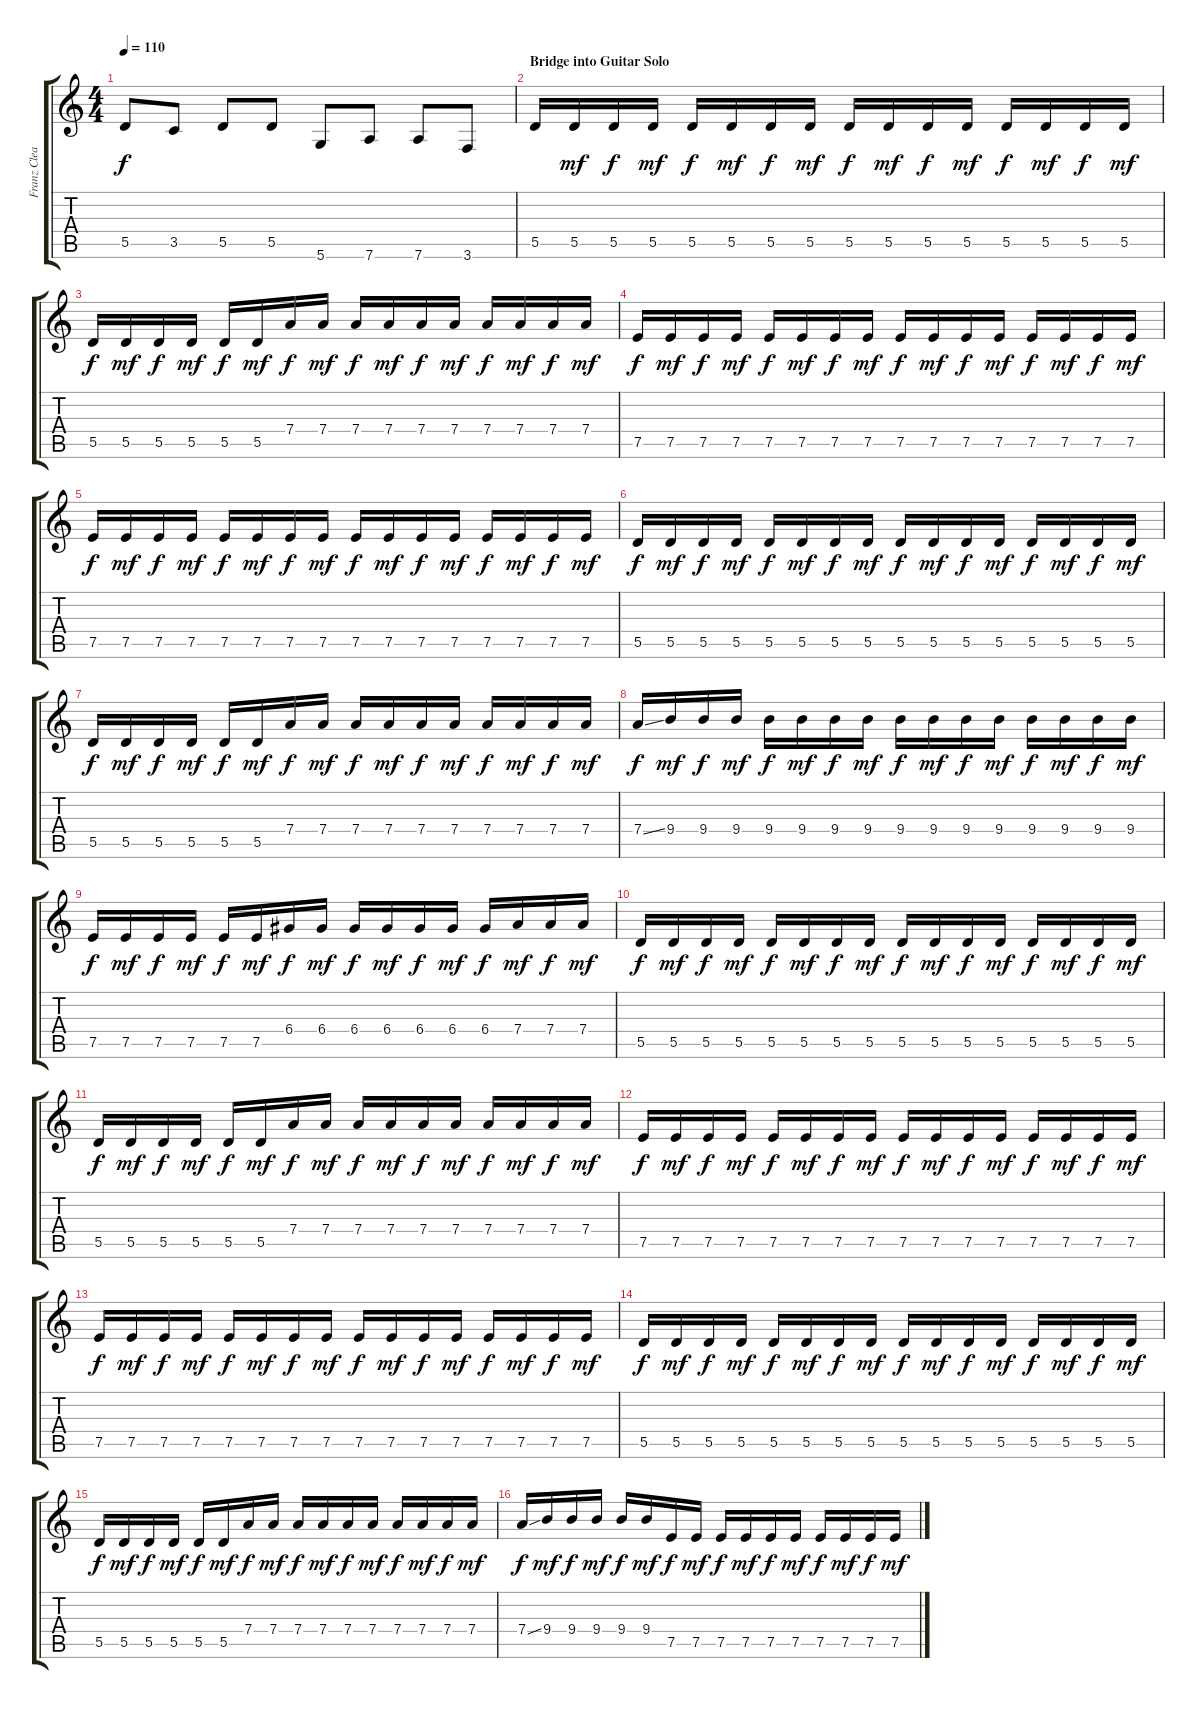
\track ("Franz Clean" "Franz Clea") {instrument electricguitarjazz}
\staff {score tabs}
\tuning (E4 B3 G3 D3 A2 D2) {hide}
\ts (4 4)
\tempo 110
\clef g2
\ks c
5.5.8{dy f} 3.5.8 5.5.8 5.5.8 5.6.8 7.6.8 7.6.8 3.6.8 |
\section ("" "Bridge into Guitar Solo")
5.5.16 5.5.16{dy mf} 5.5.16{dy f} 5.5.16{dy mf} 5.5.16{dy f} 5.5.16{dy mf} 5.5.16{dy f} 5.5.16{dy mf} 5.5.16{dy f} 5.5.16{dy mf} 5.5.16{dy f} 5.5.16{dy mf} 5.5.16{dy f} 5.5.16{dy mf} 5.5.16{dy f} 5.5.16{dy mf} |
5.5.16{dy f} 5.5.16{dy mf} 5.5.16{dy f} 5.5.16{dy mf} 5.5.16{dy f} 5.5.16{dy mf} 7.4.16{dy f} 7.4.16{dy mf} 7.4.16{dy f} 7.4.16{dy mf} 7.4.16{dy f} 7.4.16{dy mf} 7.4.16{dy f} 7.4.16{dy mf} 7.4.16{dy f} 7.4.16{dy mf} |
7.5.16{dy f} 7.5.16{dy mf} 7.5.16{dy f} 7.5.16{dy mf} 7.5.16{dy f} 7.5.16{dy mf} 7.5.16{dy f} 7.5.16{dy mf} 7.5.16{dy f} 7.5.16{dy mf} 7.5.16{dy f} 7.5.16{dy mf} 7.5.16{dy f} 7.5.16{dy mf} 7.5.16{dy f} 7.5.16{dy mf} |
7.5.16{dy f} 7.5.16{dy mf} 7.5.16{dy f} 7.5.16{dy mf} 7.5.16{dy f} 7.5.16{dy mf} 7.5.16{dy f} 7.5.16{dy mf} 7.5.16{dy f} 7.5.16{dy mf} 7.5.16{dy f} 7.5.16{dy mf} 7.5.16{dy f} 7.5.16{dy mf} 7.5.16{dy f} 7.5.16{dy mf} |
5.5.16{dy f} 5.5.16{dy mf} 5.5.16{dy f} 5.5.16{dy mf} 5.5.16{dy f} 5.5.16{dy mf} 5.5.16{dy f} 5.5.16{dy mf} 5.5.16{dy f} 5.5.16{dy mf} 5.5.16{dy f} 5.5.16{dy mf} 5.5.16{dy f} 5.5.16{dy mf} 5.5.16{dy f} 5.5.16{dy mf} |
5.5.16{dy f} 5.5.16{dy mf} 5.5.16{dy f} 5.5.16{dy mf} 5.5.16{dy f} 5.5.16{dy mf} 7.4.16{dy f} 7.4.16{dy mf} 7.4.16{dy f} 7.4.16{dy mf} 7.4.16{dy f} 7.4.16{dy mf} 7.4.16{dy f} 7.4.16{dy mf} 7.4.16{dy f} 7.4.16{dy mf} |
7.4{ss}.16{dy f} 9.4.16{dy mf} 9.4.16{dy f} 9.4.16{dy mf} 9.4.16{dy f} 9.4.16{dy mf} 9.4.16{dy f} 9.4.16{dy mf} 9.4.16{dy f} 9.4.16{dy mf} 9.4.16{dy f} 9.4.16{dy mf} 9.4.16{dy f} 9.4.16{dy mf} 9.4.16{dy f} 9.4.16{dy mf} |
7.5.16{dy f} 7.5.16{dy mf} 7.5.16{dy f} 7.5.16{dy mf} 7.5.16{dy f} 7.5.16{dy mf} 6.4.16{dy f} 6.4.16{dy mf} 6.4.16{dy f} 6.4.16{dy mf} 6.4.16{dy f} 6.4.16{dy mf} 6.4.16{dy f} 7.4.16{dy mf} 7.4.16{dy f} 7.4.16{dy mf} |
5.5.16{dy f} 5.5.16{dy mf} 5.5.16{dy f} 5.5.16{dy mf} 5.5.16{dy f} 5.5.16{dy mf} 5.5.16{dy f} 5.5.16{dy mf} 5.5.16{dy f} 5.5.16{dy mf} 5.5.16{dy f} 5.5.16{dy mf} 5.5.16{dy f} 5.5.16{dy mf} 5.5.16{dy f} 5.5.16{dy mf} |
5.5.16{dy f} 5.5.16{dy mf} 5.5.16{dy f} 5.5.16{dy mf} 5.5.16{dy f} 5.5.16{dy mf} 7.4.16{dy f} 7.4.16{dy mf} 7.4.16{dy f} 7.4.16{dy mf} 7.4.16{dy f} 7.4.16{dy mf} 7.4.16{dy f} 7.4.16{dy mf} 7.4.16{dy f} 7.4.16{dy mf} |
7.5.16{dy f} 7.5.16{dy mf} 7.5.16{dy f} 7.5.16{dy mf} 7.5.16{dy f} 7.5.16{dy mf} 7.5.16{dy f} 7.5.16{dy mf} 7.5.16{dy f} 7.5.16{dy mf} 7.5.16{dy f} 7.5.16{dy mf} 7.5.16{dy f} 7.5.16{dy mf} 7.5.16{dy f} 7.5.16{dy mf} |
7.5.16{dy f} 7.5.16{dy mf} 7.5.16{dy f} 7.5.16{dy mf} 7.5.16{dy f} 7.5.16{dy mf} 7.5.16{dy f} 7.5.16{dy mf} 7.5.16{dy f} 7.5.16{dy mf} 7.5.16{dy f} 7.5.16{dy mf} 7.5.16{dy f} 7.5.16{dy mf} 7.5.16{dy f} 7.5.16{dy mf} |
5.5.16{dy f} 5.5.16{dy mf} 5.5.16{dy f} 5.5.16{dy mf} 5.5.16{dy f} 5.5.16{dy mf} 5.5.16{dy f} 5.5.16{dy mf} 5.5.16{dy f} 5.5.16{dy mf} 5.5.16{dy f} 5.5.16{dy mf} 5.5.16{dy f} 5.5.16{dy mf} 5.5.16{dy f} 5.5.16{dy mf} |
5.5.16{dy f} 5.5.16{dy mf} 5.5.16{dy f} 5.5.16{dy mf} 5.5.16{dy f} 5.5.16{dy mf} 7.4.16{dy f} 7.4.16{dy mf} 7.4.16{dy f} 7.4.16{dy mf} 7.4.16{dy f} 7.4.16{dy mf} 7.4.16{dy f} 7.4.16{dy mf} 7.4.16{dy f} 7.4.16{dy mf} |
7.4{ss}.16{dy f} 9.4.16{dy mf} 9.4.16{dy f} 9.4.16{dy mf} 9.4.16{dy f} 9.4.16{dy mf} 7.5.16{dy f} 7.5.16{dy mf} 7.5.16{dy f} 7.5.16{dy mf} 7.5.16{dy f} 7.5.16{dy mf} 7.5.16{dy f} 7.5.16{dy mf} 7.5.16{dy f} 7.5.16{dy mf}
